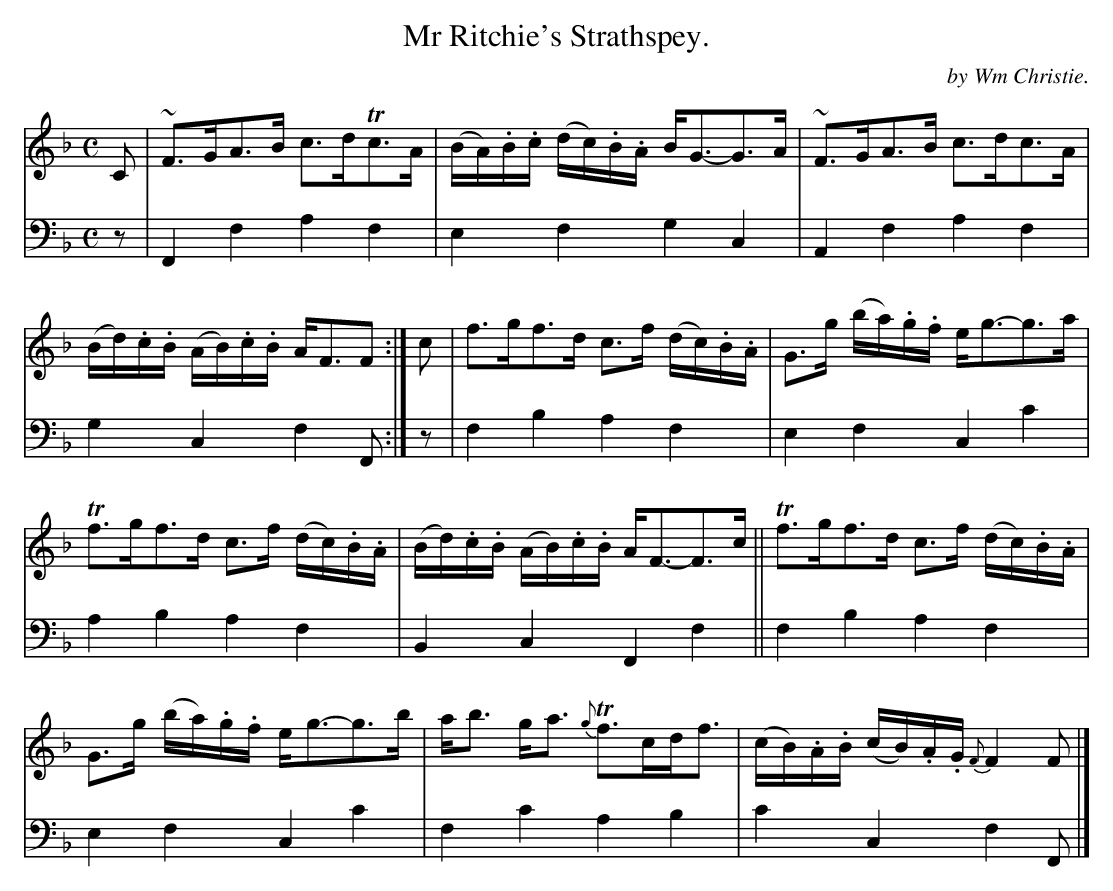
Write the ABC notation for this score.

X:1
T: Mr Ritchie's Strathspey.
C: by Wm Christie.
M: C
L: 1/16
K: F
V: 1 staves=2
C2 |\
~F3GA3B c3dTc3A | (BA).B.c (dc).B.A BG3-G3A |\
~F3GA3B c3dc3A | (Bd).c.B (AB).c.B AF3F2 :| c2 |\
 f3gf3d c3f (dc).B.A | G3g (ba).g.f eg3-g3a |
Tf3gf3d c3f (dc).B.A | (Bd).c.B (AB).c.B AF3-F3c ||\
Tf3gf3d c3f (dc).B.A | G3g (ba).g.f eg3-g3b |\
ab3 ga3 {g}Tf3cdf3 | (cB).A.B (cB).A.G {F}F4 F2 |]
V: 2 clef=bass middle=d
z2 |\
F4f4 a4f4 | e4f4 g4c4 | A4f4 a4f4 | g4c4 f4F2 :| z2 | f4b4 a4f4 | e4f4
c4c'4 | a4b4 a4f4 | B4c4 F4f4 || f4b4 a4f4 | e4f4 c4c'4 | f4c'4 a4b4 | c'4c4 f4F2 |]
